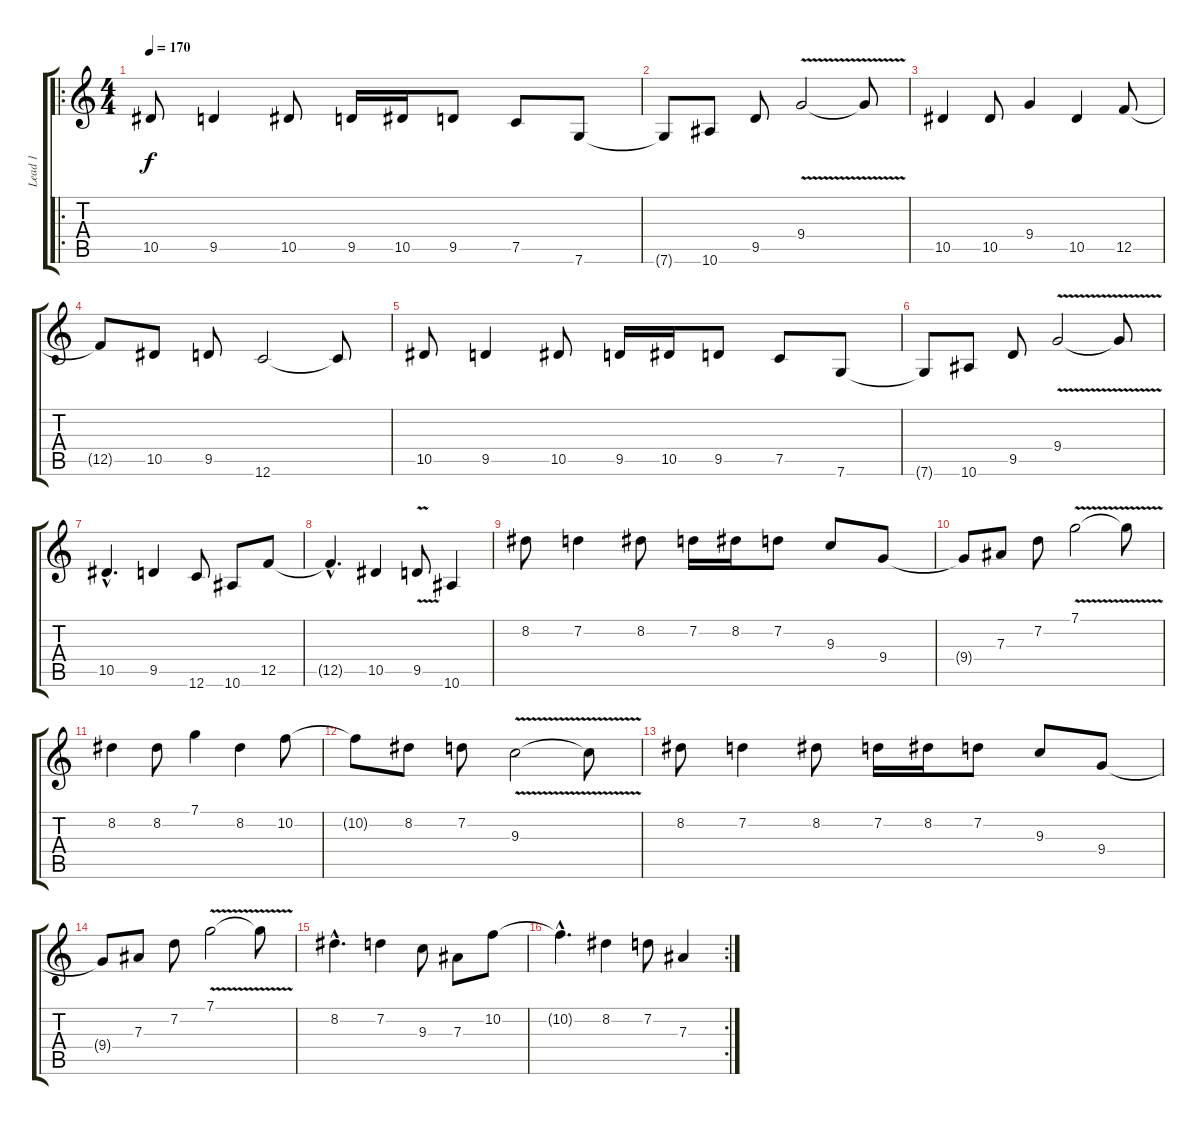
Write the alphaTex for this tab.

\track ("Lead 1" "Lead 1") {instrument distortionguitar}
\staff {score tabs}
\tuning (C4 G3 Eb3 Bb2 F2 C2) {hide}
\ro
\ts (4 4)
\tempo 170
\clef g2
\ks c
10.5.8{dy f} 9.5.4 10.5.8 9.5.16 10.5.16 9.5.8 7.5.8 7.6.8 |
7.6{t}.8 10.6.8 9.5.8 9.4{v}.2 9.4{t}.8 |
10.5.4 10.5.8 9.4.4 10.5.4 12.5.8 |
12.5{t}.8 10.5.8 9.5.8 12.6.2 12.6{t}.8 |
10.5.8 9.5.4 10.5.8 9.5.16 10.5.16 9.5.8 7.5.8 7.6.8 |
7.6{t}.8 10.6.8 9.5.8 9.4{v}.2 9.4{t}.8 |
10.5{hac}.4{d} 9.5.4 12.6.8 10.6.8 12.5.8 |
12.5{hac t}.4{d} 10.5.4 9.5{v}.8 10.6.4 |
8.2.8 7.2.4 8.2.8 7.2.16 8.2.16 7.2.8 9.3.8 9.4.8 |
9.4{t}.8 7.3.8 7.2.8 7.1{v}.2 7.1{t}.8 |
8.2.4 8.2.8 7.1.4 8.2.4 10.2.8 |
10.2{t}.8 8.2.8 7.2.8 9.3{v}.2 9.3{t}.8 |
8.2.8 7.2.4 8.2.8 7.2.16 8.2.16 7.2.8 9.3.8 9.4.8 |
9.4{t}.8 7.3.8 7.2.8 7.1{v}.2 7.1{t}.8 |
8.2{hac}.4{d} 7.2.4 9.3.8 7.3.8 10.2.8 |
\rc 2
10.2{hac t}.4{d} 8.2.4 7.2.8 7.3.4
